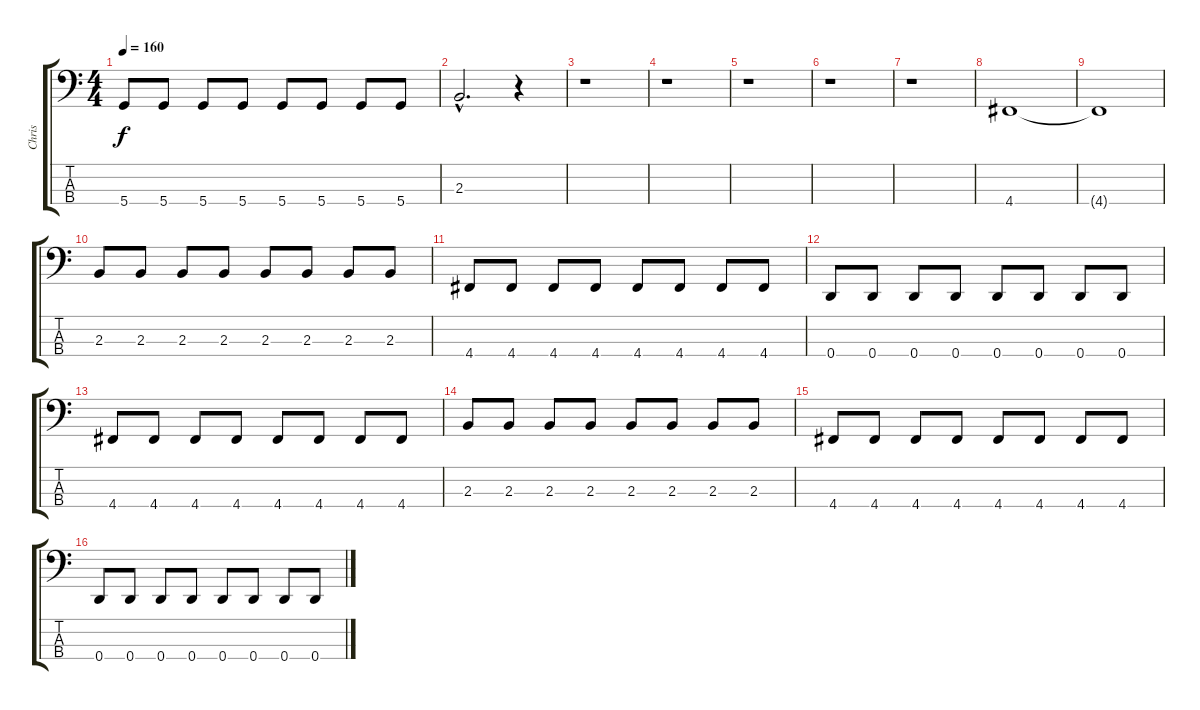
\track ("Chris" "Chris") {instrument electricbassfinger}
\staff {score tabs}
\tuning (G2 D2 A1 D1) {hide}
\ts (4 4)
\tempo 160
\clef f4
\ks c
5.4.8{dy f} 5.4.8 5.4.8 5.4.8 5.4.8 5.4.8 5.4.8 5.4.8 |
2.3{hac}.2{d} r.4 |
r.1 |
r.1 |
r.1 |
r.1 |
r.1 |
4.4.1 |
4.4{t}.1 |
2.3.8 2.3.8 2.3.8 2.3.8 2.3.8 2.3.8 2.3.8 2.3.8 |
4.4.8 4.4.8 4.4.8 4.4.8 4.4.8 4.4.8 4.4.8 4.4.8 |
0.4.8 0.4.8 0.4.8 0.4.8 0.4.8 0.4.8 0.4.8 0.4.8 |
4.4.8 4.4.8 4.4.8 4.4.8 4.4.8 4.4.8 4.4.8 4.4.8 |
2.3.8 2.3.8 2.3.8 2.3.8 2.3.8 2.3.8 2.3.8 2.3.8 |
4.4.8 4.4.8 4.4.8 4.4.8 4.4.8 4.4.8 4.4.8 4.4.8 |
0.4.8 0.4.8 0.4.8 0.4.8 0.4.8 0.4.8 0.4.8 0.4.8
